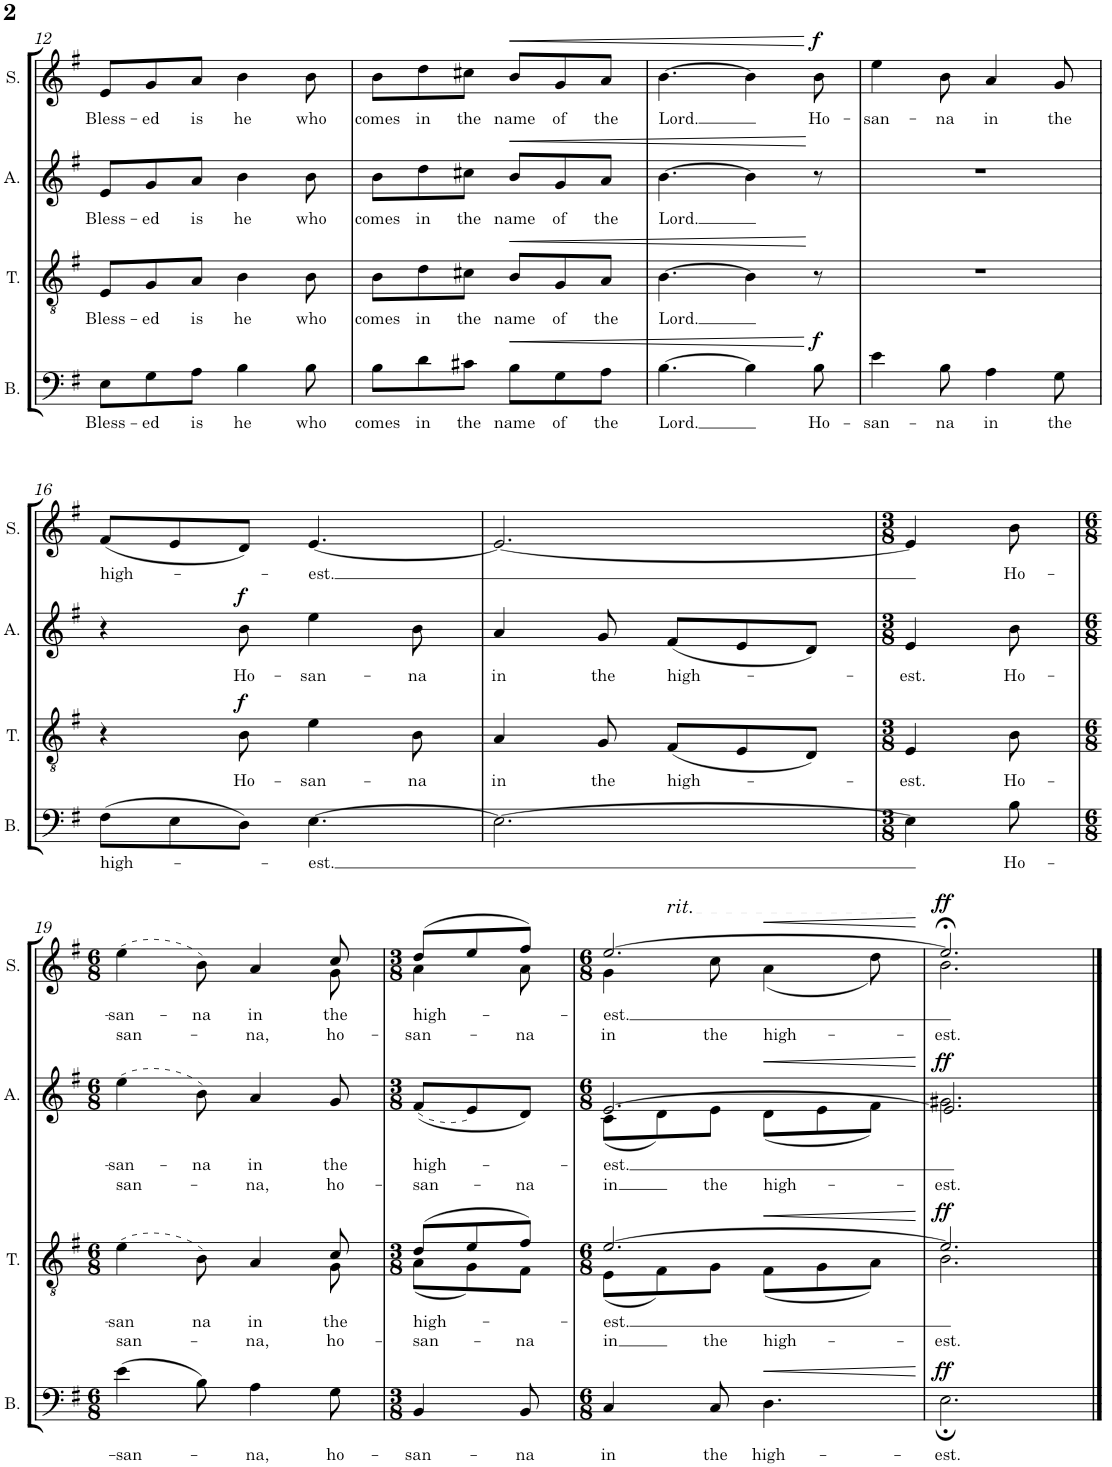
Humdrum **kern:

**kern	**text	**dynam	**kern	**text	**text	**dynam	**kern	**text	**text	**dynam	**kern	**text	**text	**dynam
*part4	*part4	*part4	*part3	*part3	*part3	*part3	*part2	*part2	*part2	*part2	*part1	*part1	*part1	*part1
*staff4	*staff4	*staff4	*staff3	*staff3	*staff3	*staff3	*staff2	*staff2	*staff2	*staff2	*staff1	*staff1	*staff1	*staff1
*I"Bass	*	*	*I"Tenor	*	*	*	*I"Alto	*	*	*	*I"Soprano	*	*	*
*I'B.	*	*	*I'T.	*	*	*	*I'A.	*	*	*	*I'S.	*	*	*
!!LO:PB:g=z
*clefF4	*	*	*clefGv2	*	*	*	*clefG2	*	*	*	*clefG2	*	*	*
*k[f#]	*	*	*k[f#]	*	*	*	*k[f#]	*	*	*	*k[f#]	*	*	*
*M6/8	*	*	*M6/8	*	*	*	*M6/8	*	*	*	*M6/8	*	*	*
=12	=12	=12	=12	=12	=12	=12	=12	=12	=12	=12	=12	=12	=12	=12
!	!LO:LY:b	!	!	!LO:LY:b	!	!	!	!LO:LY:b	!	!	!	!LO:LY:b	!	!
8E\L	Bless-	.	8E/L	Bless-	.	.	8e/L	Bless-	.	.	8e/L	Bless-	.	.
!	!LO:LY:b	!	!	!LO:LY:b	!	!	!	!LO:LY:b	!	!	!	!LO:LY:b	!	!
8G\	-ed	.	8G/	-ed	.	.	8g/	-ed	.	.	8g/	-ed	.	.
!	!LO:LY:b	!	!	!LO:LY:b	!	!	!	!LO:LY:b	!	!	!	!LO:LY:b	!	!
8A\J	is	.	8A/J	is	.	.	8a/J	is	.	.	8a/J	is	.	.
!	!LO:LY:b	!	!	!LO:LY:b	!	!	!	!LO:LY:b	!	!	!	!LO:LY:b	!	!
4B\	he	.	4B\	he	.	.	4b\	he	.	.	4b\	he	.	.
!	!LO:LY:b	!	!	!LO:LY:b	!	!	!	!LO:LY:b	!	!	!	!LO:LY:b	!	!
8B\	who	.	8B\	who	.	.	8b\	who	.	.	8b\	who	.	.
=13	=13	=13	=13	=13	=13	=13	=13	=13	=13	=13	=13	=13	=13	=13
!	!LO:LY:b	!	!	!LO:LY:b	!	!	!	!LO:LY:b	!	!	!	!LO:LY:b	!	!
8B\L	comes	.	8B\L	comes	.	.	8b\L	comes	.	.	8b\L	comes	.	.
!	!LO:LY:b	!	!	!LO:LY:b	!	!	!	!LO:LY:b	!	!	!	!LO:LY:b	!	!
8d\	in	.	8d\	in	.	.	8dd\	in	.	.	8dd\	in	.	.
!	!LO:LY:b	!	!	!LO:LY:b	!	!	!	!LO:LY:b	!	!	!	!LO:LY:b	!	!
8c#X\J	the	.	8c#X\J	the	.	.	8cc#X\J	the	.	.	8cc#X\J	the	.	.
!	!LO:LY:b	!LO:HP:b	!	!LO:LY:b	!	!LO:HP:b	!	!LO:LY:b	!	!LO:HP:b	!	!LO:LY:b	!	!LO:HP:b
8B\L	name	<	8B/L	name	.	<	8b/L	name	.	<	8b/L	name	.	<
!	!LO:LY:b	!	!	!LO:LY:b	!	!	!	!LO:LY:b	!	!	!	!LO:LY:b	!	!
8G\	of	.	8G/	of	.	.	8g/	of	.	.	8g/	of	.	.
!	!LO:LY:b	!	!	!LO:LY:b	!	!	!	!LO:LY:b	!	!	!	!LO:LY:b	!	!
8A\J	the	.	8A/J	the	.	.	8a/J	the	.	.	8a/J	the	.	.
=14	=14	=14	=14	=14	=14	=14	=14	=14	=14	=14	=14	=14	=14	=14
!	!LO:LY:b	!	!	!LO:LY:b	!	!	!	!LO:LY:b	!	!	!	!LO:LY:b	!	!
[4.B\	Lord.	.	[4.B\	Lord.	.	.	[4.b\	Lord.	.	.	[4.b\	Lord.	.	.
4B\]	.	.	4B\]	.	.	.	4b\]	.	.	.	4b\]	.	.	.
!	!LO:LY:b	!LO:DY:a	!	!	!	!	!	!	!	!	!	!LO:LY:b	!	!LO:DY:n=1:a
8B\	Ho-	f	8r	.	.	.	8r	.	.	.	8b\	Ho-	.	[ f
=15	=15	=15	=15	=15	=15	=15	=15	=15	=15	=15	=15	=15	=15	=15
!	!LO:LY:b	!	!	!	!	!	!	!	!	!	!	!LO:LY:b	!	!
4e\	-san-	.	2.r	.	.	.	2.r	.	.	.	4ee\	-san-	.	.
!	!LO:LY:b	!	!	!	!	!	!	!	!	!	!	!LO:LY:b	!	!
8B\	-na	.	.	.	.	.	.	.	.	.	8b\	-na	.	.
!	!LO:LY:b	!	!	!	!	!	!	!	!	!	!	!LO:LY:b	!	!
4A\	in	.	.	.	.	.	.	.	.	.	4a/	in	.	.
!	!LO:LY:b	!	!	!	!	!	!	!	!	!	!	!LO:LY:b	!	!
8G\	the	.	.	.	.	.	.	.	.	.	8g/	the	.	.
!!LO:LB:g=z
=16	=16	=16	=16	=16	=16	=16	=16	=16	=16	=16	=16	=16	=16	=16
!	!LO:LY:b	!	!	!	!	!	!	!	!	!	!	!LO:LY:b	!	!
(8F#\L	high-	.	4r	.	.	.	4r	.	.	.	(8f#/L	high-	.	.
8E\	.	.	.	.	.	.	.	.	.	.	8e/	.	.	.
!	!	!	!	!LO:LY:b	!	!LO:DY:a	!	!LO:LY:b	!	!LO:DY:a	!	!	!	!
8D\J)	.	.	8B\	Ho-	.	f	8b\	Ho-	.	f	8d/J)	.	.	.
!	!LO:LY:b	!	!	!LO:LY:b	!	!	!	!LO:LY:b	!	!	!	!LO:LY:b	!	!
[4.E\	-est.	.	4e\	-san-	.	.	4ee\	-san-	.	.	[4.e/	-est.	.	.
!	!	!	!	!LO:LY:b	!	!	!	!LO:LY:b	!	!	!	!	!	!
.	.	.	8B\	-na	.	.	8b\	-na	.	.	.	.	.	.
=17	=17	=17	=17	=17	=17	=17	=17	=17	=17	=17	=17	=17	=17	=17
!	!	!	!	!LO:LY:b	!	!	!	!LO:LY:b	!	!	!	!	!	!
2.E\_	.	.	4A/	in	.	.	4a/	in	.	.	2.e/_	.	.	.
!	!	!	!	!LO:LY:b	!	!	!	!LO:LY:b	!	!	!	!	!	!
.	.	.	8G/	the	.	.	8g/	the	.	.	.	.	.	.
!	!	!	!	!LO:LY:b	!	!	!	!LO:LY:b	!	!	!	!	!	!
.	.	.	(8F#/L	high-	.	.	(8f#/L	high-	.	.	.	.	.	.
.	.	.	8E/	.	.	.	8e/	.	.	.	.	.	.	.
.	.	.	8D/J)	.	.	.	8d/J)	.	.	.	.	.	.	.
=18	=18	=18	=18	=18	=18	=18	=18	=18	=18	=18	=18	=18	=18	=18
*M3/8	*	*	*M3/8	*	*	*	*M3/8	*	*	*	*M3/8	*	*	*
!	!	!	!	!LO:LY:b	!	!	!	!LO:LY:b	!	!	!	!	!	!
4E\]	.	.	4E/	-est.	.	.	4e/	-est.	.	.	4e/]	.	.	.
!	!LO:LY:b	!	!	!LO:LY:b	!	!	!	!LO:LY:b	!	!	!	!LO:LY:b	!	!
8B\	Ho-	.	8B\	Ho-	.	.	8b\	Ho-	.	.	8b\	Ho-	.	.
!!LO:LB:g=z
=19	=19	=19	=19	=19	=19	=19	=19	=19	=19	=19	=19	=19	=19	=19
*M6/8	*	*	*M6/8	*	*	*	*M6/8	*	*	*	*M6/8	*	*	*
!	!LO:LY:b	!	!	!LO:LY:b	!LO:LY:b	!	!	!LO:LY:b	!LO:LY:b	!	!	!LO:LY:b	!LO:LY:b	!
*	*	*	*^	*	*	*	*	*	*	*	*^	*	*	*
(4e\	-san-	.	(4e\	8ryy	-san	san-	.	(4ee\	-san-	san-	.	(4ee\	8ryy	-san-	san-	.
!	!	!	!	!	!LO:LY:b	!	!	!	!LO:LY:b	!	!	!	!	!LO:LY:b	!	!
*	*	*	*v	*v	*	*	*	*	*	*	*	*v	*v	*	*	*
8B\)	.	.	8B\)	na	.	.	8b\)	-na	.	.	8b\)	-na	.	.
!	!LO:LY:b	!	!	!LO:LY:b	!LO:LY:b	!	!	!LO:LY:b	!LO:LY:b	!	!	!LO:LY:b	!LO:LY:b	!
4A\	-na,	.	4A/	in	-na,	.	4a/	in	-na,	.	4a/	in	-na,	.
!	!LO:LY:b	!	!	!LO:LY:b	!LO:LY:b	!	!	!LO:LY:b	!LO:LY:b	!	!	!LO:LY:b	!	!
*	*	*	*^	*	*	*	*	*	*	*	*^	*	*	*
!	!	!	!	!	!	!	!	!	!	!	!	!	!	!	!LO:LY:b	!
8G\	ho-	.	8c/	8G\	the	ho-	.	8g/	the	ho-	.	8cc/	8g\	.	ho-	.
=20	=20	=20	=20	=20	=20	=20	=20	=20	=20	=20	=20	=20	=20	=20	=20	=20
*M3/8	*	*	*M3/8	*	*	*	*	*M3/8	*	*	*	*M3/8	*	*	*	*
!	!LO:LY:b	!	!	!	!LO:LY:b	!LO:LY:b	!	!	!LO:LY:b	!LO:LY:b	!	!	!	!LO:LY:b	!	!
!	!	!	!	!	!	!	!	!	!	!	!	!	!	!	!LO:LY:b	!
4BB/	-san-	.	(8d/L	(8A\L	high-	-san-	.	((8f#/L	high-	-san-	.	(8dd/L	4a\	.	-san-	.
.	.	.	8e/	8G\)	.	.	.	8e/)	.	.	.	8ee/	.	.	.	.
!	!LO:LY:b	!	!	!	!	!LO:LY:b	!	!	!	!LO:LY:b	!	!	!	!	!LO:LY:b	!
8BB/	-na	.	8f#/J)	8F#\J	.	-na	.	8d/J)	.	-na	.	8ff#/J)	8a\	.	-na	.
*	*	*	*	*	*	*	*	*	*	*	*	*v	*v	*	*	*
=21	=21	=21	=21	=21	=21	=21	=21	=21	=21	=21	=21	=21	=21	=21	=21
*M6/8	*	*	*M6/8	*	*	*	*	*M6/8	*	*	*	*M6/8	*	*	*
*	*	*	*	*	*	*	*	*	*	*	*	*^	*	*	*
!	!LO:LY:b	!	!	!	!LO:LY:b	!	!	!	!	!	!	!	!	!	!	!
!	!	!	!	!	!	!LO:LY:b	!	!	!LO:LY:b	!	!	!	!	!	!	!
*	*	*	*	*	*	*	*	*^	*	*	*	*	*	*	*	*
!	!	!	!	!	!	!	!	!	!	!	!LO:LY:b	!	!	!	!LO:LY:b	!	!
!	!	!	!	!	!	!	!	!	!	!	!	!	!	!	!	!LO:LY:b	!
*	*	*	*	*	*	*	*	*	*	*	*	*	*	*^	*	*	*
4C/	in	.	[2.e/	(8E\L	.	in	.	[2.e/	(8c\L	.	in	.	[2.ee/	4g\	8ryy	.	in	.
!	!	!	!	!	!	!	!	!	!	!	!	!	!	!	!LO:TX:a:t=rit.	!	!	!
.	.	.	.	8F#\)	.	.	.	.	8d\)	.	.	.	.	.	2ryy	.	.	.
!	!LO:LY:b	!	!	!	!	!LO:LY:b	!	!	!	!	!LO:LY:b	!	!	!	!	!	!LO:LY:b	!
8C/	the	.	.	8G\J	.	the	.	.	8e\J	.	the	.	.	8cc\	.	.	the	.
!	!LO:LY:b	!	!	!	!	!LO:LY:b	!	!	!	!	!LO:LY:b	!	!	!	!	!	!LO:LY:b	!
4.D\	high-	.	.	(8F#\L	.	high-	.	.	(8d\L	.	high-	.	.	(4a\	.	.	high-	.
.	.	.	.	8G\	.	.	.	.	8e\	.	.	.	.	.	.	.	.	.
.	.	.	.	8A\J)	.	.	.	.	8f#\J)	.	.	.	.	8dd\)	8ryy	.	.	.
*	*	*	*v	*v	*	*	*	*	*	*	*	*	*	*	*	*	*	*
*	*	*	*	*	*	*	*v	*v	*	*	*	*	*	*	*	*	*
.	.	[	.	.	.	[	.	.	.	[	.	.	.	.	.	.
=22	=22	=22	=22	=22	=22	=22	=22	=22	=22	=22	=22	=22	=22	=22	=22	=22
!	!LO:LY:b	!LO:DY:a	!	!	!LO:LY:b	!LO:DY:a	!	!	!LO:LY:b	!LO:DY:a	!	!	!	!	!LO:LY:b	!LO:DY:a
*	*	*	*^	*	*	*	*^	*	*	*	*	*v	*v	*	*	*
2.E;\	-est.	ff	2.e/]	2.B\	.	-est.	ff	2.e/]	2.g#X\	.	-est.	ff	2.ee;</]	2.b\	.	-est.	ff
*	*	*	*v	*v	*	*	*	*	*	*	*	*	*v	*v	*	*	*
*	*	*	*	*	*	*	*v	*v	*	*	*	*	*	*	*
==	==	==	==	==	==	==	==	==	==	==	==	==	==	==
*-	*-	*-	*-	*-	*-	*-	*-	*-	*-	*-	*-	*-	*-	*-
